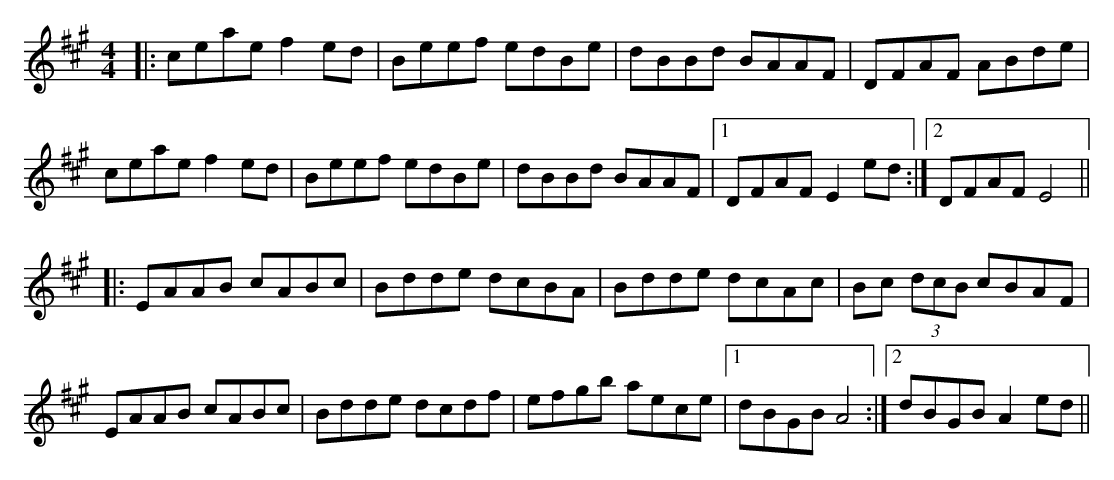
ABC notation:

X:1
M:4/4
K:A
|:ceae f2ed|Beef edBe|dBBd BAAF|DFAF ABde|
ceae f2ed|Beef edBe|dBBd BAAF|1 DFAF E2ed:|2 DFAF E4||
|:EAAB cABc|Bdde dcBA|Bdde dcAc|Bc (3dcB cBAF|
EAAB cABc|Bdde dcdf|efgb aece|1 dBGB A4:|2 dBGB A2ed||
